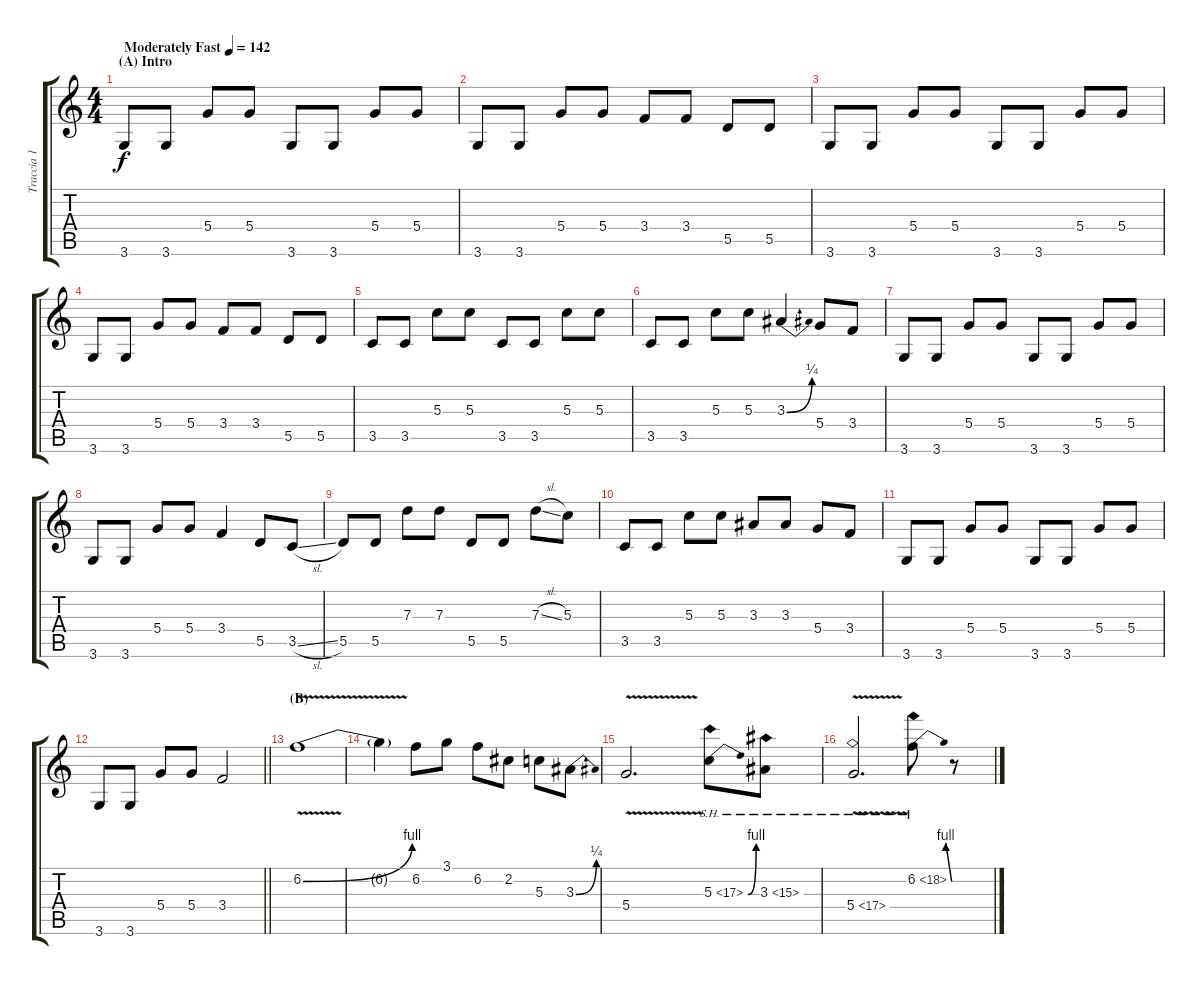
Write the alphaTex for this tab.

\track ("Traccia 1" "Traccia 1") {instrument overdrivenguitar}
\staff {score tabs}
\tuning (E4 B3 G3 D3 A2 E2) {hide}
\ts (4 4)
\section ("" "(A) Intro")
\tempo (142 "Moderately Fast")
\clef g2
\ks c
3.6.8{dy f instrument overdrivenguitar} 3.6.8 5.4.8 5.4.8 3.6.8 3.6.8 5.4.8 5.4.8 |
3.6.8 3.6.8 5.4.8 5.4.8 3.4.8 3.4.8 5.5.8 5.5.8 |
3.6.8 3.6.8 5.4.8 5.4.8 3.6.8 3.6.8 5.4.8 5.4.8 |
3.6.8 3.6.8 5.4.8 5.4.8 3.4.8 3.4.8 5.5.8 5.5.8 |
3.5.8 3.5.8 5.3.8 5.3.8 3.5.8 3.5.8 5.3.8 5.3.8 |
3.5.8 3.5.8 5.3.8 5.3.8 3.3{be (bend 0 0 60 1)}.4 5.4.8 3.4.8 |
3.6.8 3.6.8 5.4.8 5.4.8 3.6.8 3.6.8 5.4.8 5.4.8 |
3.6.8 3.6.8 5.4.8 5.4.8 3.4.4 5.5.8 3.5{sl}.8 |
5.5.8 5.5.8 7.3.8 7.3.8 5.5.8 5.5.8 7.3{sl}.8 5.3.8 |
3.5.8 3.5.8 5.3.8 5.3.8 3.3.8 3.3.8 5.4.8 3.4.8 |
3.6.8 3.6.8 5.4.8 5.4.8 3.6.8 3.6.8 5.4.8 5.4.8 |
\barLineRight lightlight
3.6.8 3.6.8 5.4.8 5.4.8 3.4.2 |
\section ("" "(B)")
6.2{be (bend 0 0 60 4) v}.1 |
6.2{t}.4 6.2.8 3.1.8 6.2.8 2.2.8 5.3.8 3.3{be (bend 0 0 60 1)}.8 |
5.4{v}.2{d} 5.3{be (bend 0 0 60 4) sh 12}.8 3.3{sh 12}.8 |
5.4{sh 12 v}.2{d} 6.2{be (bend 0 0 60 4) sh 12}.8 r.8
